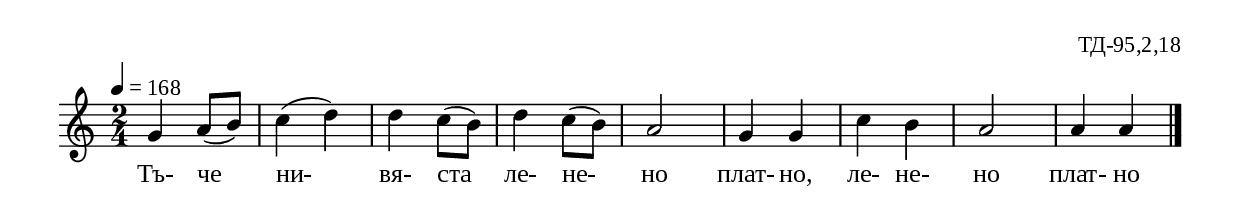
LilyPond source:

%{
laz_095_2_18
%}

\include "td-preamble.ly"

\score {
\relative c'' {
 \tempo 4 = 168
 \time 2/4
g4 a8( b) | c4( d) | d c8( b) | d4 c8( b) | a2 | g4 g | c b | a2 | a4 a
 \bar "|." 
}
\addlyrics { Тъ- че ни- вя- ста ле- не- но плат- но, ле- не- но плат- но }
%
\layout {
  indent = #0
  line-width = 190\mm
  ragged-right=##f
}
%
\midi { 
	\context {
		\Score
		tempoWholesPerMinute = #(ly:make-moment 168 4)
		}
	}
}
%
\header{
  opus = "ТД-95,2,18"
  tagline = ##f
}


